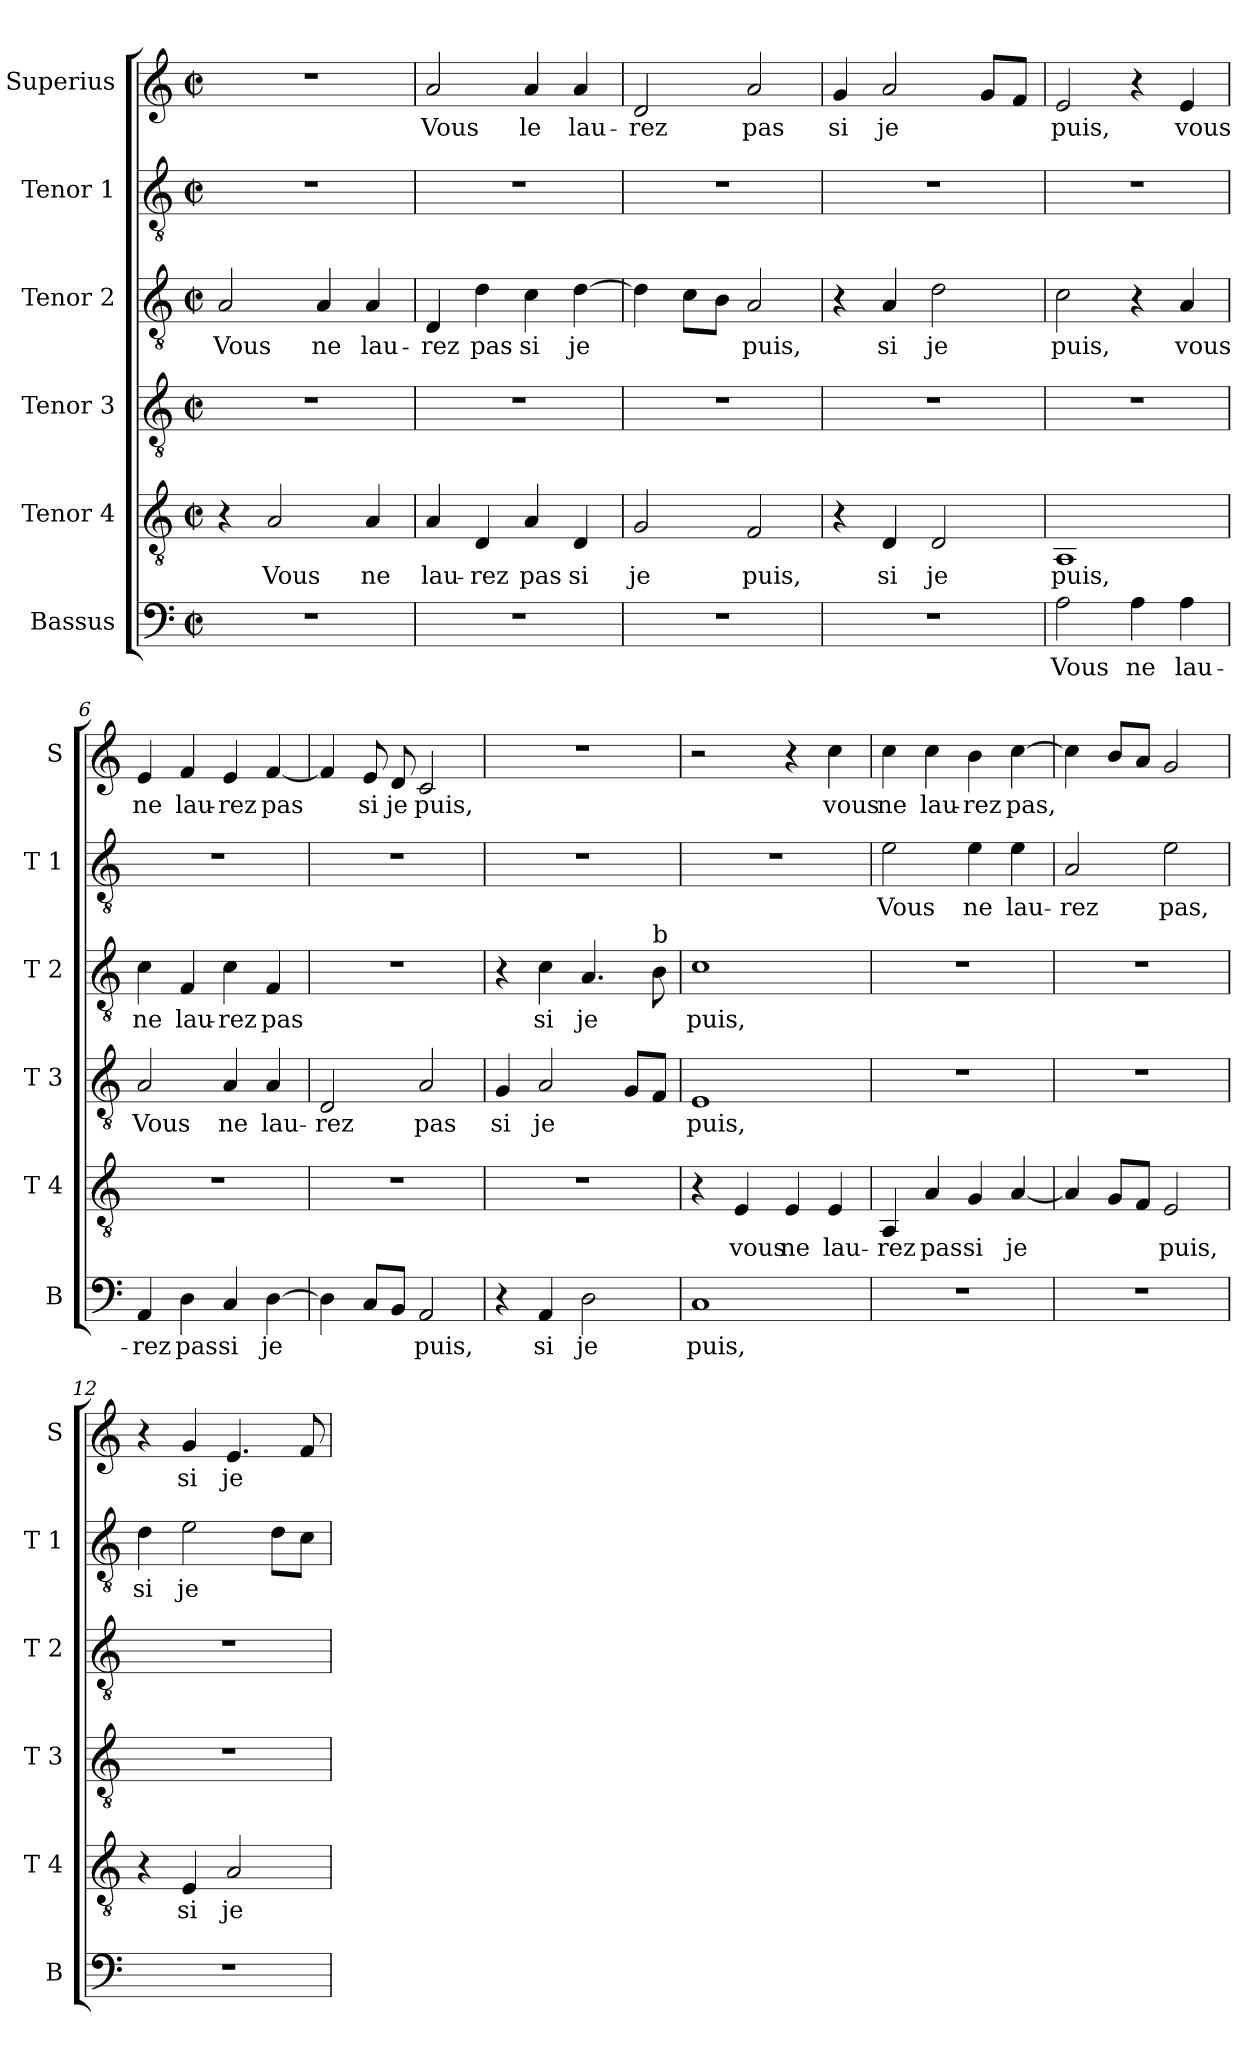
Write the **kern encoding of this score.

**kern	**text	**kern	**text	**kern	**text	**kern	**text	**kern	**text	**kern	**text
*part6	*part6	*part5	*part5	*part4	*part4	*part3	*part3	*part2	*part2	*part1	*part1
*staff6	*staff6	*staff5	*staff5	*staff4	*staff4	*staff3	*staff3	*staff2	*staff2	*staff1	*staff1
*I"Bassus	*	*I"Tenor 4	*	*I"Tenor 3	*	*I"Tenor 2	*	*I"Tenor 1	*	*I"Superius	*
*I'B	*	*I'T 4	*	*I'T 3	*	*I'T 2	*	*I'T 1	*	*I'S	*
*clefF4	*	*clefGv2	*	*clefGv2	*	*clefGv2	*	*clefGv2	*	*clefG2	*
*k[]	*	*k[]	*	*k[]	*	*k[]	*	*k[]	*	*k[]	*
*C:	*	*C:	*	*C:	*	*C:	*	*C:	*	*C:	*
*M2/2	*	*M2/2	*	*M2/2	*	*M2/2	*	*M2/2	*	*M2/2	*
*met(c|)	*	*met(c|)	*	*met(c|)	*	*met(c|)	*	*met(c|)	*	*met(c|)	*
=1	=1	=1	=1	=1	=1	=1	=1	=1	=1	=1	=1
1r	.	4r	.	1r	.	2A/	Vous	1r	.	1r	.
.	.	2A/	Vous	.	.	.	.	.	.	.	.
.	.	.	.	.	.	4A/	ne	.	.	.	.
.	.	4A/	ne	.	.	4A/	lau-	.	.	.	.
=2	=2	=2	=2	=2	=2	=2	=2	=2	=2	=2	=2
1r	.	4A/	lau-	1r	.	4D/	-rez	1r	.	2a/	Vous
.	.	4D/	-rez	.	.	4d\	pas	.	.	.	.
.	.	4A/	pas	.	.	4c\	si	.	.	4a/	le
.	.	4D/	si	.	.	[4d\	je	.	.	4a/	lau-
=3	=3	=3	=3	=3	=3	=3	=3	=3	=3	=3	=3
1r	.	2G/	je	1r	.	4d\]	.	1r	.	2d/	-rez
.	.	.	.	.	.	8c\L	.	.	.	.	.
.	.	.	.	.	.	8B\J	.	.	.	.	.
.	.	2F/	puis,	.	.	2A/	puis,	.	.	2a/	pas
=4	=4	=4	=4	=4	=4	=4	=4	=4	=4	=4	=4
1r	.	4r	.	1r	.	4r	.	1r	.	4g/	si
.	.	4D/	si	.	.	4A/	si	.	.	2a/	je
.	.	2D/	je	.	.	2d\	je	.	.	.	.
.	.	.	.	.	.	.	.	.	.	8g/L	.
.	.	.	.	.	.	.	.	.	.	8f/J	.
=5	=5	=5	=5	=5	=5	=5	=5	=5	=5	=5	=5
2A\	Vous	1AA	puis,	1r	.	2c\	puis,	1r	.	2e/	puis,
4A\	ne	.	.	.	.	4r	.	.	.	4r	.
4A\	lau-	.	.	.	.	4A/	vous	.	.	4e/	vous
!!LO:LB:g=z
=6	=6	=6	=6	=6	=6	=6	=6	=6	=6	=6	=6
4AA/	-rez	1r	.	2A/	Vous	4c\	ne	1r	.	4e/	ne
4D\	pas	.	.	.	.	4F/	lau-	.	.	4f/	lau-
4C/	si	.	.	4A/	ne	4c\	-rez	.	.	4e/	-rez
[4D\	je	.	.	4A/	lau-	4F/	pas	.	.	[4f/	pas
=7	=7	=7	=7	=7	=7	=7	=7	=7	=7	=7	=7
4D\]	.	1r	.	2D/	-rez	1r	.	1r	.	4f/]	.
8C/L	.	.	.	.	.	.	.	.	.	8e/	si
8BB/J	.	.	.	.	.	.	.	.	.	8d/	je
2AA/	puis,	.	.	2A/	pas	.	.	.	.	2c/	puis,
=8	=8	=8	=8	=8	=8	=8	=8	=8	=8	=8	=8
4r	.	1r	.	4G/	si	4r	.	1r	.	1r	.
4AA/	si	.	.	2A/	je	4c\	si	.	.	.	.
2D\	je	.	.	.	.	4.A/	je	.	.	.	.
.	.	.	.	8G/L	.	.	.	.	.	.	.
!	!	!	!	!	!	!LO:TX:a:t=b	!	!	!	!	!
.	.	.	.	8F/J	.	8B\	.	.	.	.	.
=9	=9	=9	=9	=9	=9	=9	=9	=9	=9	=9	=9
1C	puis,	4r	.	1E	puis,	1c	puis,	1r	.	2r	.
.	.	4E/	vous	.	.	.	.	.	.	.	.
.	.	4E/	ne	.	.	.	.	.	.	4r	.
.	.	4E/	lau-	.	.	.	.	.	.	4cc\	vous
=10	=10	=10	=10	=10	=10	=10	=10	=10	=10	=10	=10
1r	.	4AA/	-rez	1r	.	1r	.	2e\	Vous	4cc\	ne
.	.	4A/	pas	.	.	.	.	.	.	4cc\	lau-
.	.	4G/	si	.	.	.	.	4e\	ne	4b\	-rez
.	.	[4A/	je	.	.	.	.	4e\	lau-	[4cc\	pas,
=11	=11	=11	=11	=11	=11	=11	=11	=11	=11	=11	=11
1r	.	4A/]	.	1r	.	1r	.	2A/	-rez	4cc\]	.
.	.	8G/L	.	.	.	.	.	.	.	8b/L	.
.	.	8F/J	.	.	.	.	.	.	.	8a/J	.
.	.	2E/	puis,	.	.	.	.	2e\	pas,	2g/	.
!!LO:PB:g=z
=12	=12	=12	=12	=12	=12	=12	=12	=12	=12	=12	=12
1r	.	4r	.	1r	.	1r	.	4d\	si	4r	.
.	.	4E/	si	.	.	.	.	2e\	je	4g/	si
.	.	2A/	je	.	.	.	.	.	.	4.e/	je
.	.	.	.	.	.	.	.	8d\L	.	.	.
.	.	.	.	.	.	.	.	8c\J	.	8f/	.
=	=	=	=	=	=	=	=	=	=	=	=
*-	*-	*-	*-	*-	*-	*-	*-	*-	*-	*-	*-
